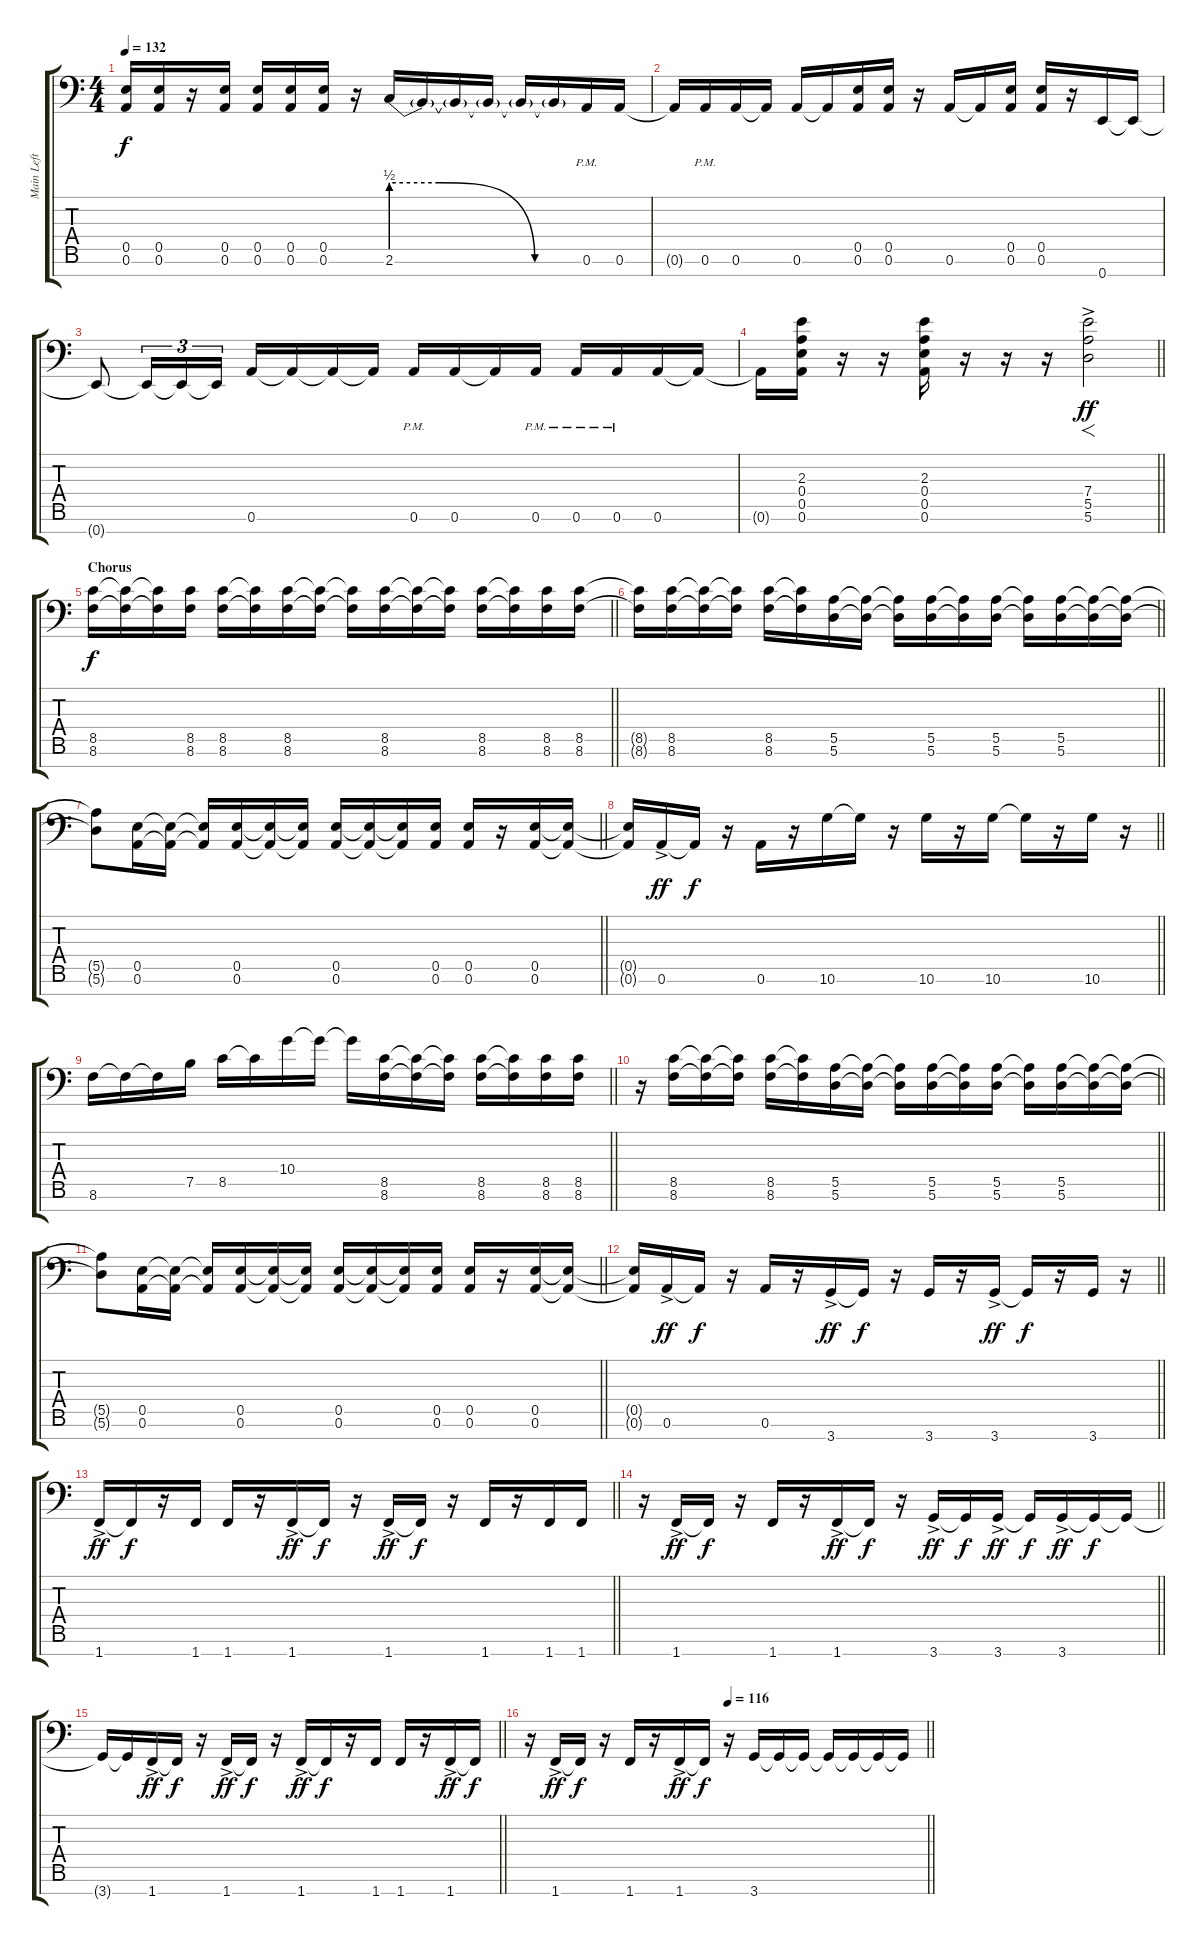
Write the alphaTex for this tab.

\track ("Main Left" "Main Left") {instrument distortionguitar}
\staff {score tabs}
\tuning (B3 Gb3 D3 A2 E2 A1 E1) {hide}
\ts (4 4)
\tempo 132
\clef f4
\ks c
(0.5 0.6).16{dy f} (0.5 0.6).16 r.16 (0.5 0.6).16 (0.5 0.6).16 (0.5 0.6).16 (0.5 0.6).16 r.16 2.6{be (custom 0 2 15 2 45 0 60 0)}.16 2.6{t}.16 2.6{t}.16 2.6{t}.16 2.6{t}.16 2.6{t}.16 0.6{pm}.16 0.6.16 |
0.6{t}.16 0.6{pm}.16 0.6.16 0.6{t}.16 0.6.16 0.6{t}.16 (0.5 0.6).16 (0.5 0.6).16 r.16 0.6.16 0.6{t}.16 (0.5 0.6).16 (0.5 0.6).16 r.16 0.7.16 0.7{t}.16 |
0.7{t}.8 0.7{t}.16{tu (3 2)} 0.7{t}.16{tu (3 2)} 0.7{t}.16{tu (3 2)} 0.6.16 0.6{t}.16 0.6{t}.16 0.6{t}.16 0.6{pm}.16 0.6.16 0.6{t}.16 0.6{pm}.16 0.6{pm}.16 0.6{pm}.16 0.6.16 0.6{t}.16 |
\barLineRight lightlight
0.6{t}.16{volume 13} (2.3 0.4 0.5 0.6).16 r.16 r.16 (2.3 0.4 0.5 0.6).16 r.16 r.16 r.16 (7.4{ac} 5.5{ac} 5.6{ac}).2{f dy ff} |
\section ("" "Chorus")
\barLineRight lightlight
(8.5 8.6).16{dy f} (8.5{t} 8.6{t}).16 (8.5{t} 8.6{t}).16 (8.5 8.6).16 (8.5 8.6).16 (8.5{t} 8.6{t}).16 (8.5 8.6).16 (8.5{t} 8.6{t}).16 (8.5{t} 8.6{t}).16 (8.5 8.6).16 (8.5{t} 8.6{t}).16 (8.5{t} 8.6{t}).16 (8.5 8.6).16 (8.5{t} 8.6{t}).16 (8.5 8.6).16 (8.5 8.6).16 |
\barLineRight lightlight
(8.5{t} 8.6{t}).16 (8.5 8.6).16 (8.5{t} 8.6{t}).16 (8.5{t} 8.6{t}).16 (8.5 8.6).16 (8.5{t} 8.6{t}).16 (5.5 5.6).16 (5.5{t} 5.6{t}).16 (5.5{t} 5.6{t}).16 (5.5 5.6).16 (5.5{t} 5.6{t}).16 (5.5 5.6).16 (5.5{t} 5.6{t}).16 (5.5 5.6).16 (5.5{t} 5.6{t}).16 (5.5{t} 5.6{t}).16 |
\barLineRight lightlight
(5.5{t} 5.6{t}).8 (0.5 0.6).16 (0.5{t} 0.6{t}).16 (0.5{t} 0.6{t}).16 (0.5 0.6).16 (0.5{t} 0.6{t}).16 (0.5{t} 0.6{t}).16 (0.5 0.6).16 (0.5{t} 0.6{t}).16 (0.5{t} 0.6{t}).16 (0.5 0.6).16 (0.5 0.6).16 r.16 (0.5 0.6).16 (0.5{t} 0.6{t}).16 |
\barLineRight lightlight
(0.5{t} 0.6{t}).16 0.6{ac}.16{dy ff} 0.6{t}.16{dy f} r.16 0.6.16 r.16 10.6.16 10.6{t}.16 r.16 10.6.16 r.16 10.6.16 10.6{t}.16 r.16 10.6.16 r.16 |
\barLineRight lightlight
8.6.16 8.6{t}.16 8.6{t}.16 7.5.16 8.5.16 8.5{t}.16 10.4.16 10.4{t}.16 10.4{t}.16 (8.5 8.6).16 (8.5{t} 8.6{t}).16 (8.5{t} 8.6{t}).16 (8.5 8.6).16 (8.5{t} 8.6{t}).16 (8.5 8.6).16 (8.5 8.6).16 |
\barLineRight lightlight
r.16 (8.5 8.6).16 (8.5{t} 8.6{t}).16 (8.5{t} 8.6{t}).16 (8.5 8.6).16 (8.5{t} 8.6{t}).16 (5.5 5.6).16 (5.5{t} 5.6{t}).16 (5.5{t} 5.6{t}).16 (5.5 5.6).16 (5.5{t} 5.6{t}).16 (5.5 5.6).16 (5.5{t} 5.6{t}).16 (5.5 5.6).16 (5.5{t} 5.6{t}).16 (5.5{t} 5.6{t}).16 |
\barLineRight lightlight
(5.5{t} 5.6{t}).8 (0.5 0.6).16 (0.5{t} 0.6{t}).16 (0.5{t} 0.6{t}).16 (0.5 0.6).16 (0.5{t} 0.6{t}).16 (0.5{t} 0.6{t}).16 (0.5 0.6).16 (0.5{t} 0.6{t}).16 (0.5{t} 0.6{t}).16 (0.5 0.6).16 (0.5 0.6).16 r.16 (0.5 0.6).16 (0.5{t} 0.6{t}).16 |
\barLineRight lightlight
(0.5{t} 0.6{t}).16 0.6{ac}.16{dy ff} 0.6{t}.16{dy f} r.16 0.6.16 r.16 3.7{ac}.16{dy ff} 3.7{t}.16{dy f} r.16 3.7.16 r.16 3.7{ac}.16{dy ff} 3.7{t}.16{dy f} r.16 3.7.16 r.16 |
\barLineRight lightlight
1.7{ac}.16{dy ff} 1.7{t}.16{dy f} r.16 1.7.16 1.7.16 r.16 1.7{ac}.16{dy ff} 1.7{t}.16{dy f} r.16 1.7{ac}.16{dy ff} 1.7{t}.16{dy f} r.16 1.7.16 r.16 1.7.16 1.7.16 |
\barLineRight lightlight
r.16 1.7{ac}.16{dy ff} 1.7{t}.16{dy f} r.16 1.7.16 r.16 1.7{ac}.16{dy ff} 1.7{t}.16{dy f} r.16 3.7{ac}.16{dy ff} 3.7{t}.16{dy f} 3.7{ac}.16{dy ff} 3.7{t}.16{dy f} 3.7{ac}.16{dy ff} 3.7{t}.16{dy f} 3.7{t}.16 |
\barLineRight lightlight
3.7{t}.16 3.7{t}.16 1.7{ac}.16{dy ff} 1.7{t}.16{dy f} r.16 1.7{ac}.16{dy ff} 1.7{t}.16{dy f} r.16 1.7{ac}.16{dy ff} 1.7{t}.16{dy f} r.16 1.7.16 1.7.16 r.16 1.7{ac}.16{dy ff} 1.7{t}.16{dy f} |
\tempo (116 0.5)
\barLineRight lightlight
r.16 1.7{ac}.16{dy ff} 1.7{t}.16{dy f} r.16 1.7.16 r.16 1.7{ac}.16{dy ff} 1.7{t}.16{dy f} r.16 3.7.16 3.7{t}.16 3.7{t}.16 3.7{t}.16 3.7{t}.16 3.7{t}.16 3.7{t}.16
